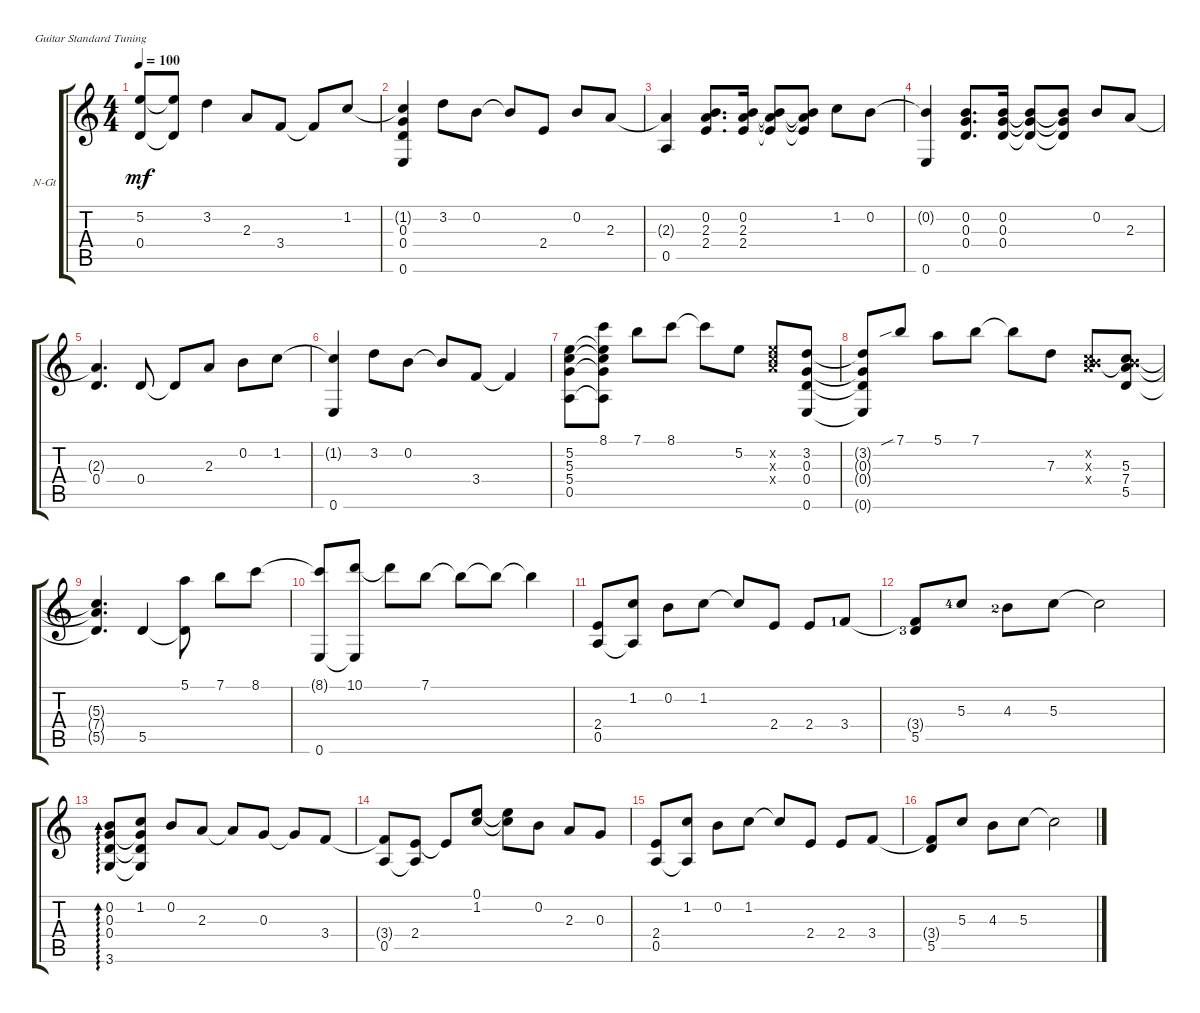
\defaultSystemsLayout 4
\bracketExtendMode groupsimilarinstruments
\firstSystemTrackNameOrientation horizontal
\otherSystemsTrackNameOrientation horizontal
\track ("Nylon Guitar" "N-Gt") {instrument acousticguitarnylon}
\staff {score tabs}
\tuning (E4 B3 G3 D3 A2 E2)
\ts (4 4)
\tempo 100
\clef g2
\ks c
(5.2{t} 0.4).8{dy mf} (5.2{t} 0.4{t}).8 3.2.4 2.3.8 3.4.8 3.4{t}.8 1.2.8 |
(1.2{t} 0.6 0.3 0.4).4 3.2.8 0.2.8 0.2{t}.8 2.4.8 0.2.8 2.3.8 |
(0.5 2.3{t}).4 (2.4 2.3 0.2).8{d} (0.2 2.3 2.4).16 (0.2{t} 2.3{t} 2.4{t}).8 (0.2{t} 2.3{t} 2.4{t}).8 1.2.8 0.2.8 |
(0.6 0.2{t}).4 (0.2 0.3 0.4).8{d} (0.2 0.3 0.4).16 (0.2{t} 0.3{t} 0.4{t}).8 (0.4{t} 0.3{t} 0.2{t}).8 0.2.8 2.3.8 |
(2.3{t} 0.4).4{d} 0.4.8 0.4{t}.8 2.3.8 0.2.8 1.2.8 |
(1.2{t} 0.6).4 3.2.8 0.2.8 0.2{t}.8 3.4.8 3.4{t}.4 |
(5.2 5.3 5.4 0.5).8 (8.1 0.5{t} 5.4{t} 5.3{t} 5.2{t}).8 7.1.8 8.1.8 8.1{t}.8 5.2.8 (5.2{x} 5.3{x} 7.4{x}).8 (3.2 0.3 0.4 0.6).8 |
(3.2{t} 0.3{t} 0.6{t} 0.4{t}).8 7.1{sib}.8 5.1.8 7.1.8 7.1{t}.8 7.3.8 (5.3{x} 7.4{x} 0.2{x}).8 (5.3 7.4 5.5 0.2{x t}).8 |
(5.3{t} 7.4{t} 5.5{t}).4{d} 5.5.4 (5.1 5.5{t}).8 7.1.8 8.1.8 |
(8.1{t} 0.6).8 (10.1 0.6{t}).8 10.1{t}.8 7.1.8 7.1{t}.8 7.1{t}.8 7.1{t}.4 |
(0.5 2.4).8 (1.2 0.5{t}).8 0.2.8 1.2.8 1.2{t}.8 2.4.8 2.4.8 3.4{lf 2}.8 |
(3.4{t} 5.5{lf 4}).8 5.3{lf 5}.8 4.3{lf 3}.8 5.3.8 5.3{t}.2 |
(0.2 0.3 0.4 3.6).8{ad 0} (1.2 0.3{t} 0.4{t} 3.6{t}).8 0.2.8 2.3.8 2.3{t}.8 0.3.8 0.3{t}.8 3.4.8 |
(3.4{t} 0.5).8 (2.4 0.5{t}).8 2.4{t}.8 (0.1 1.2).8 (1.2{t} 0.1{t}).8 0.2.8 2.3.8 0.3.8 |
(0.5 2.4).8 (1.2 0.5{t}).8 0.2.8 1.2.8 1.2{t}.8 2.4.8 2.4.8 3.4.8 |
(3.4{t} 5.5).8 5.3.8 4.3.8 5.3.8 5.3{t}.2
